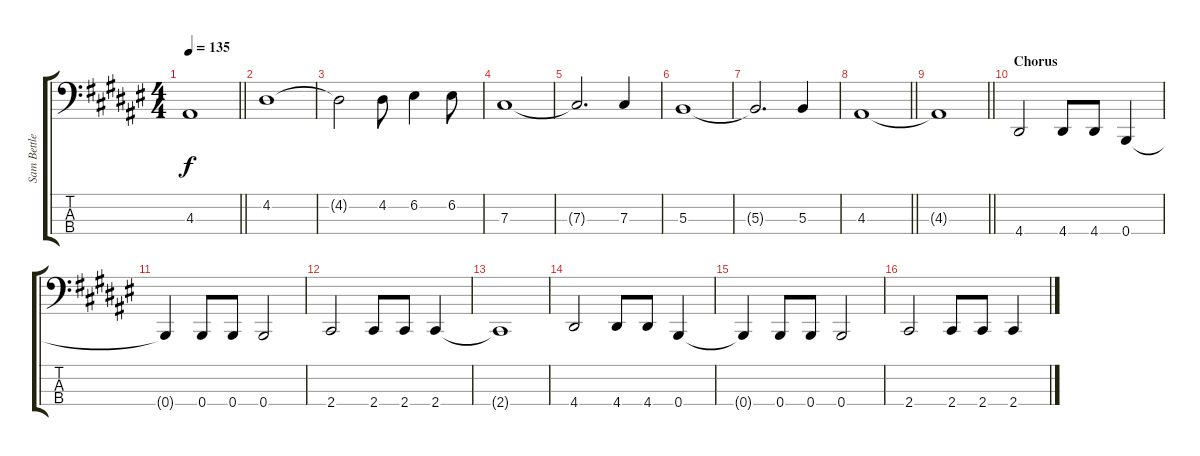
\track ("Sam Bettley" "Sam Bettle") {instrument electricbasspick}
\staff {score tabs}
\tuning (E2 B1 Gb1 B0) {hide}
\ts (4 4)
\tempo 135
\clef f4
\barLineRight lightlight
\ks d#minor
4.3{t}.1{dy f} |
\section ("" "")
4.2.1 |
4.2{t}.2 4.2.8 6.2.4 6.2.8 |
7.3.1 |
7.3{t}.2{d} 7.3.4 |
5.3.1 |
5.3{t}.2{d} 5.3.4 |
\barLineRight lightlight
4.3.1 |
\section ("" "")
\barLineRight lightlight
4.3{t}.1 |
\section ("" "Chorus")
4.4.2 4.4.8 4.4.8 0.4.4 |
0.4{t}.4 0.4.8 0.4.8 0.4.2 |
2.4.2 2.4.8 2.4.8 2.4.4 |
2.4{t}.1 |
4.4.2 4.4.8 4.4.8 0.4.4 |
0.4{t}.4 0.4.8 0.4.8 0.4.2 |
2.4.2 2.4.8 2.4.8 2.4.4
